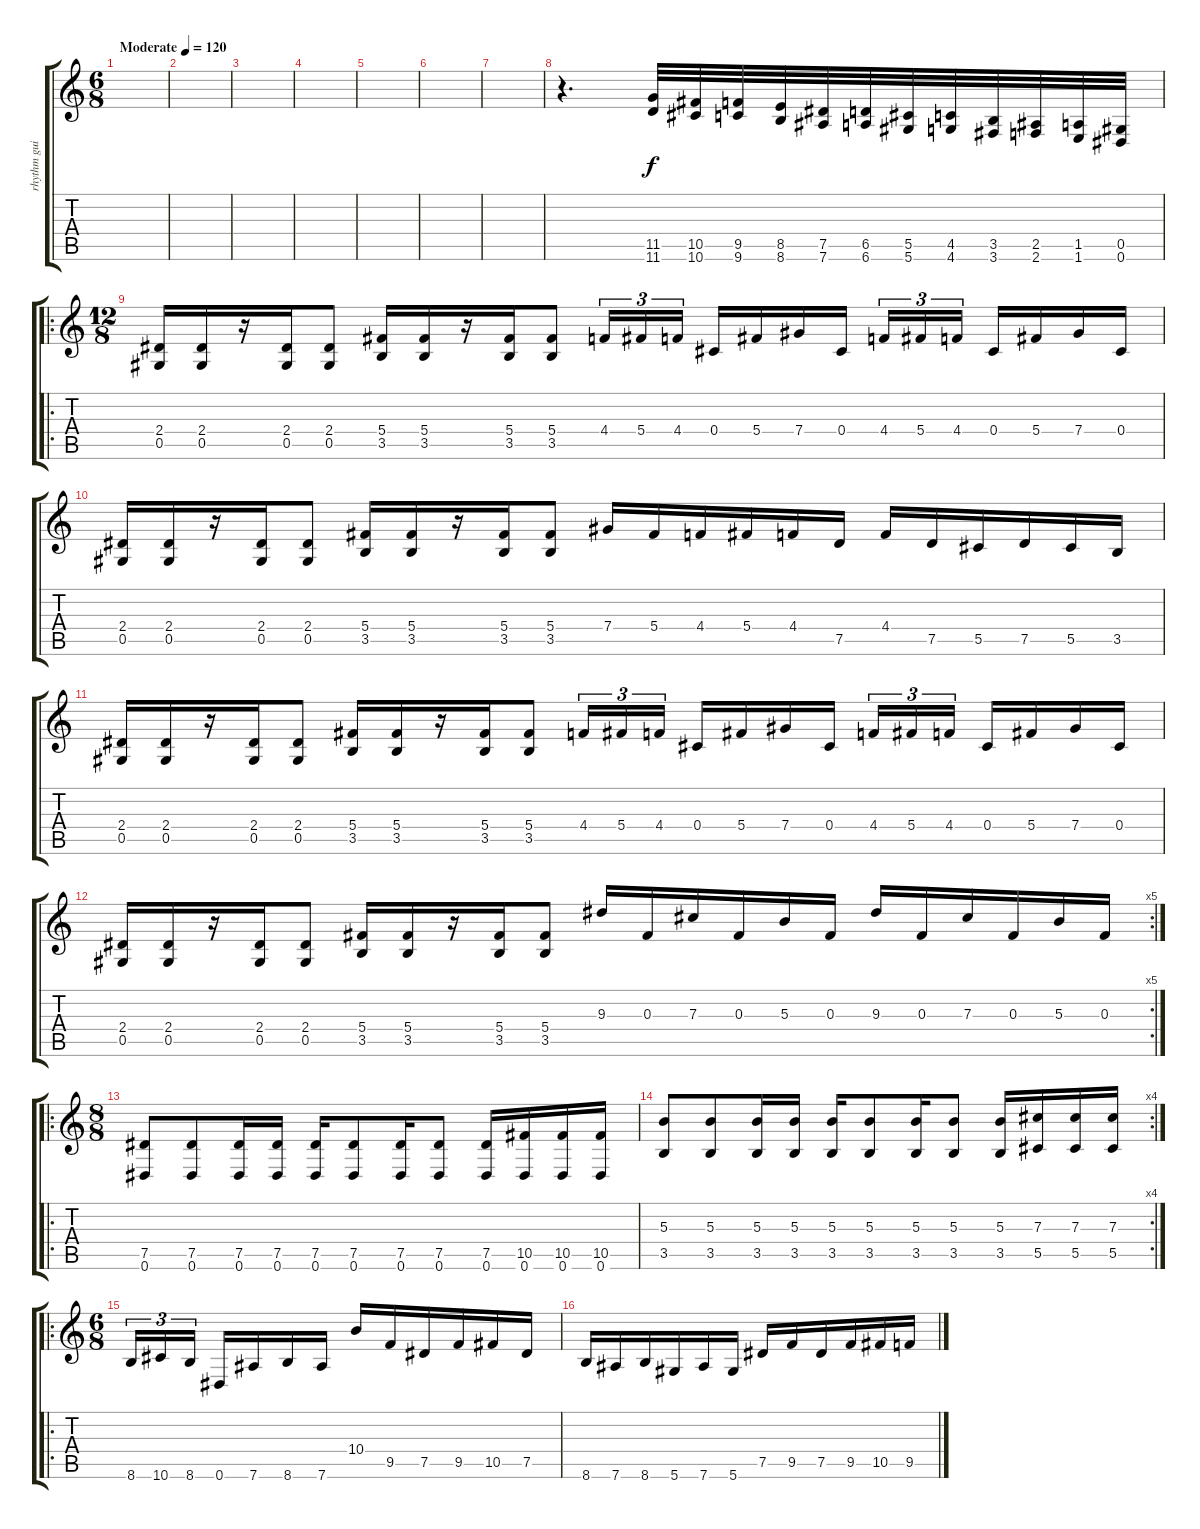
\track ("rhythm guitar" "rhythm gui") {instrument distortionguitar}
\staff {score tabs}
\tuning (Eb4 Bb3 Gb3 Db3 Ab2 Eb2) {hide}
\ts (6 8)
\tempo (120 "Moderate")
\clef g2
\ks c
|
|
|
|
|
|
|
r.4{d} (11.5 11.6).32 (10.5 10.6).32 (9.5 9.6).32 (8.5 8.6).32 (7.5 7.6).32 (6.5 6.6).32 (5.5 5.6).32 (4.5 4.6).32 (3.5 3.6).32 (2.5 2.6).32 (1.5 1.6).32 (0.5 0.6).32 |
\ro
\ts (12 8)
(2.4 0.5).16 (2.4 0.5).16 r.16 (2.4 0.5).16 (2.4 0.5).8 (5.4 3.5).16 (5.4 3.5).16 r.16 (5.4 3.5).16 (5.4 3.5).8 4.4.16{tu (3 2)} 5.4.16{tu (3 2)} 4.4.16{tu (3 2) beam splitsecondary} 0.4.16 5.4.16 7.4.16 0.4.16 4.4.16{tu (3 2)} 5.4.16{tu (3 2)} 4.4.16{tu (3 2) beam splitsecondary} 0.4.16 5.4.16 7.4.16 0.4.16 |
(2.4 0.5).16 (2.4 0.5).16 r.16 (2.4 0.5).16 (2.4 0.5).8 (5.4 3.5).16 (5.4 3.5).16 r.16 (5.4 3.5).16 (5.4 3.5).8 7.4.16 5.4.16 4.4.16 5.4.16 4.4.16 7.5.16 4.4.16 7.5.16 5.5.16 7.5.16 5.5.16 3.5.16 |
(2.4 0.5).16 (2.4 0.5).16 r.16 (2.4 0.5).16 (2.4 0.5).8 (5.4 3.5).16 (5.4 3.5).16 r.16 (5.4 3.5).16 (5.4 3.5).8 4.4.16{tu (3 2)} 5.4.16{tu (3 2)} 4.4.16{tu (3 2) beam splitsecondary} 0.4.16 5.4.16 7.4.16 0.4.16 4.4.16{tu (3 2)} 5.4.16{tu (3 2)} 4.4.16{tu (3 2) beam splitsecondary} 0.4.16 5.4.16 7.4.16 0.4.16 |
\rc 5
(2.4 0.5).16 (2.4 0.5).16 r.16 (2.4 0.5).16 (2.4 0.5).8 (5.4 3.5).16 (5.4 3.5).16 r.16 (5.4 3.5).16 (5.4 3.5).8 9.3.16 0.3.16 7.3.16 0.3.16 5.3.16 0.3.16 9.3.16 0.3.16 7.3.16 0.3.16 5.3.16 0.3.16 |
\ro
\ts (8 8)
(7.5 0.6).8 (7.5 0.6).8 (7.5 0.6).16 (7.5 0.6).16 (7.5 0.6).16 (7.5 0.6).8 (7.5 0.6).16 (7.5 0.6).8 (7.5 0.6).16 (10.5 0.6).16 (10.5 0.6).16 (10.5 0.6).16 |
\rc 4
(5.3 3.5).8 (5.3 3.5).8 (5.3 3.5).16 (5.3 3.5).16 (5.3 3.5).16 (5.3 3.5).8 (5.3 3.5).16 (5.3 3.5).8 (5.3 3.5).16 (7.3 5.5).16 (7.3 5.5).16 (7.3 5.5).16 |
\ro
\ts (6 8)
8.6.16{tu (3 2)} 10.6.16{tu (3 2)} 8.6.16{tu (3 2) beam splitsecondary} 0.6.16 7.6.16 8.6.16 7.6.16 10.4.16 9.5.16 7.5.16 9.5.16 10.5.16 7.5.16 |
8.6.16 7.6.16 8.6.16 5.6.16 7.6.16 5.6.16 7.5.16 9.5.16 7.5.16 9.5.16 10.5.16 9.5.16
